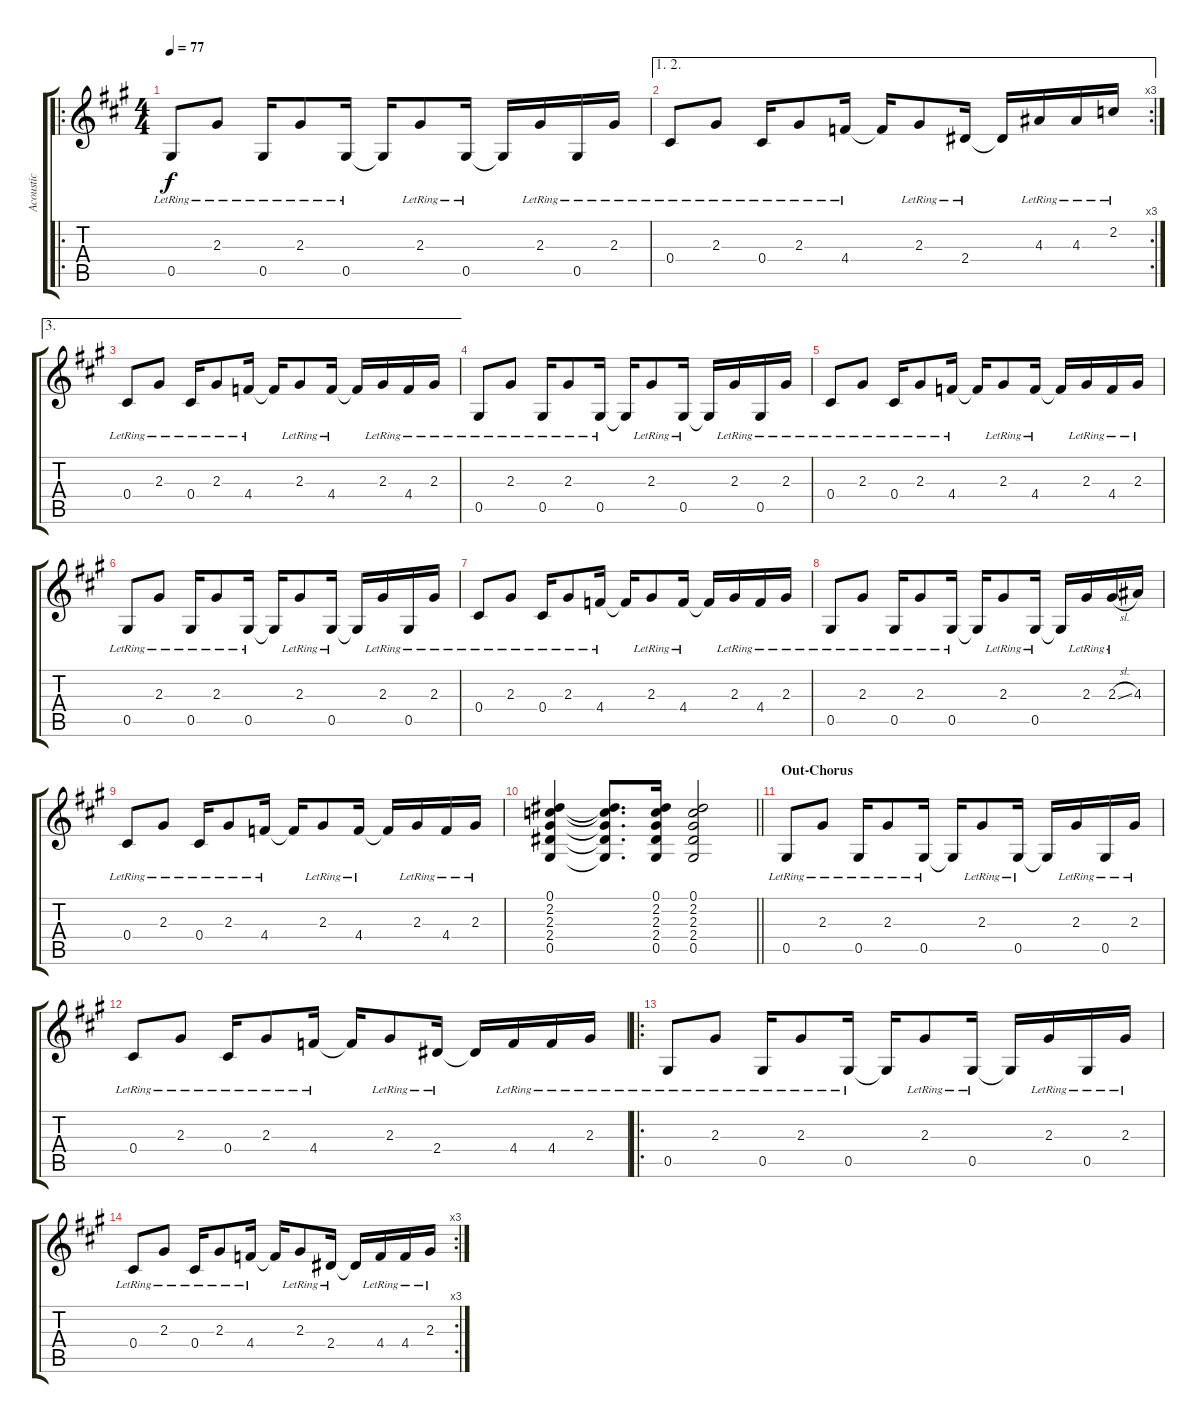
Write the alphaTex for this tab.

\track ("Acoustic" "Acoustic") {instrument acousticguitarsteel}
\staff {score tabs}
\tuning (Eb4 Bb3 Gb3 Db3 Ab2 Eb2) {hide}
\ro
\ts (4 4)
\tempo 77
\clef g2
\ks a
0.5{lr}.8{dy f} 2.3{lr}.8 0.5{lr}.16 2.3{lr}.8 0.5{lr}.16 0.5{t}.16 2.3{lr}.8 0.5{lr}.16 0.5{t}.16 2.3{lr}.16 0.5{lr}.16 2.3{lr}.16 |
\ae (1 2)
\rc 3
0.4{lr}.8 2.3{lr}.8 0.4{lr}.16 2.3{lr}.8 4.4{lr}.16 4.4{t}.16 2.3{lr}.8 2.4{lr}.16 2.4{t}.16 4.3{lr}.16 4.3{lr}.16 2.2{lr}.16 |
\ae 3
0.4{lr}.8 2.3{lr}.8 0.4{lr}.16 2.3{lr}.8 4.4{lr}.16 4.4{t}.16 2.3{lr}.8 4.4{lr}.16 4.4{t}.16 2.3{lr}.16 4.4{lr}.16 2.3{lr}.16 |
0.5{lr}.8 2.3{lr}.8 0.5{lr}.16 2.3{lr}.8 0.5{lr}.16 0.5{t}.16 2.3{lr}.8 0.5{lr}.16 0.5{t}.16 2.3{lr}.16 0.5{lr}.16 2.3{lr}.16 |
0.4{lr}.8 2.3{lr}.8 0.4{lr}.16 2.3{lr}.8 4.4{lr}.16 4.4{t}.16 2.3{lr}.8 4.4{lr}.16 4.4{t}.16 2.3{lr}.16 4.4{lr}.16 2.3{lr}.16 |
0.5{lr}.8 2.3{lr}.8 0.5{lr}.16 2.3{lr}.8 0.5{lr}.16 0.5{t}.16 2.3{lr}.8 0.5{lr}.16 0.5{t}.16 2.3{lr}.16 0.5{lr}.16 2.3{lr}.16 |
0.4{lr}.8 2.3{lr}.8 0.4{lr}.16 2.3{lr}.8 4.4{lr}.16 4.4{t}.16 2.3{lr}.8 4.4{lr}.16 4.4{t}.16 2.3{lr}.16 4.4{lr}.16 2.3{lr}.16 |
0.5{lr}.8 2.3{lr}.8 0.5{lr}.16 2.3{lr}.8 0.5{lr}.16 0.5{t}.16 2.3{lr}.8 0.5{lr}.16 0.5{t}.16 2.3{lr}.16 2.3{sl lr}.16 4.3.16 |
0.4{lr}.8 2.3{lr}.8 0.4{lr}.16 2.3{lr}.8 4.4{lr}.16 4.4{t}.16 2.3{lr}.8 4.4{lr}.16 4.4{t}.16 2.3{lr}.16 4.4{lr}.16 2.3{lr}.16 |
\barLineRight lightlight
(0.1 2.2 2.3 2.4 0.5).4 (0.1{t} 2.2{t} 2.3{t} 2.4{t} 0.5{t}).8{d} (0.1 2.2 2.3 2.4 0.5).16 (0.1 2.2 2.3 2.4 0.5).2 |
\section ("" "Out-Chorus")
0.5{lr}.8 2.3{lr}.8 0.5{lr}.16 2.3{lr}.8 0.5{lr}.16 0.5{t}.16 2.3{lr}.8 0.5{lr}.16 0.5{t}.16 2.3{lr}.16 0.5{lr}.16 2.3{lr}.16 |
0.4{lr}.8 2.3{lr}.8 0.4{lr}.16 2.3{lr}.8 4.4{lr}.16 4.4{t}.16 2.3{lr}.8 2.4{lr}.16 2.4{t}.16 4.4{lr}.16 4.4{lr}.16 2.3{lr}.16 |
\ro
0.5{lr}.8 2.3{lr}.8 0.5{lr}.16 2.3{lr}.8 0.5{lr}.16 0.5{t}.16 2.3{lr}.8 0.5{lr}.16 0.5{t}.16 2.3{lr}.16 0.5{lr}.16 2.3{lr}.16 |
\rc 3
0.4{lr}.8 2.3{lr}.8 0.4{lr}.16 2.3{lr}.8 4.4{lr}.16 4.4{t}.16 2.3{lr}.8 2.4{lr}.16 2.4{t}.16 4.4{lr}.16 4.4{lr}.16 2.3{lr}.16
